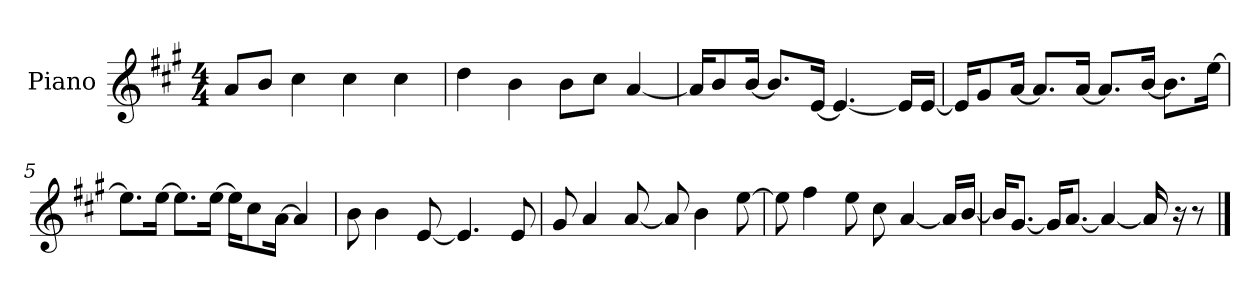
**kern
*part1
*staff1
*I"Piano
*I'P-no
*clefG2
*k[f#c#g#]
*M4/4
*MM90
=1
8a/L
8b/J
4cc#\
4cc#\
4cc#\
=2
4dd\
4b\
8b\L
8cc#\J
[4a/
=3
16a/KL]
8b/
[16b/Jk
8.b/L]
[16e/Jk
4.e/_
16e/LL]
[16e/JJ
=4
16e/KL]
8g#/
[16a/Jk
8.a/L]
[16a/Jk
8.a/L]
[16b/Jk
8.b\L]
[16ee\Jk
!!LO:LB:g=z
=5
8.ee\L]
[16ee\Jk
8.ee\L]
[16ee\Jk
16ee\KL]
8cc#\
[16a\Jk
4a/]
=6
8b\
4b\
[8e/
4.e/]
8e/
=7
8g#/
4a/
[8a/
8a/]
4b\
[8ee\
=8
8ee\]
4ff#\
8ee\
8cc#\
[4a/
16a/LL]
[16b/JJ
=9
16b/KL]
[8.g#/J
16g#/KL]
[8.a/J
4a/_
16a/]
16r
8r
==
*-
